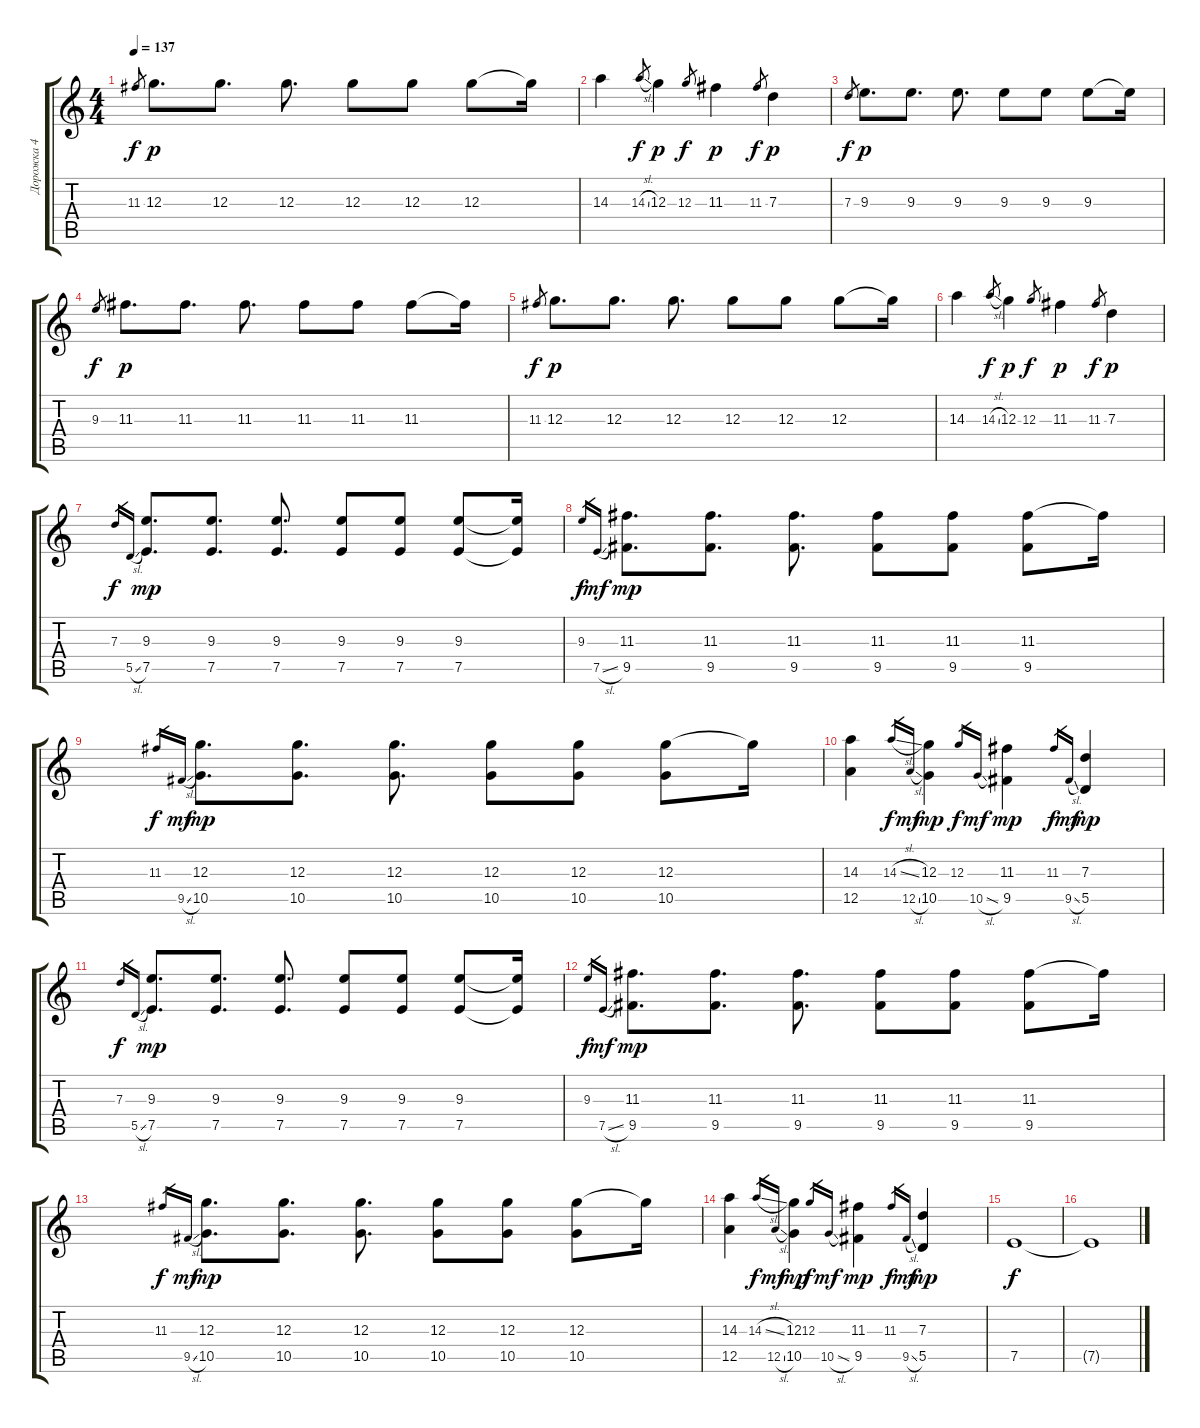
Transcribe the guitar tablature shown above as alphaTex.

\track ("Дорожка 4" "Дорожка 4") {instrument distortionguitar}
\staff {score tabs}
\tuning (E4 B3 G3 D3 A2 E2) {hide}
\ts (4 4)
\tempo 137
\clef g2
\ks c
11.3.8{gr dy f} 12.3.8{d dy p} 12.3.8{d} 12.3.8{d} 12.3.8 12.3.8 12.3.8 12.3{t}.16 |
14.3.4 14.3{sl}.8{gr dy f} 12.3.4{dy p} 12.3.8{gr dy f} 11.3.4{dy p} 11.3.8{gr dy f} 7.3.4{dy p} |
7.3.8{gr dy f} 9.3.8{d dy p} 9.3.8{d} 9.3.8{d} 9.3.8 9.3.8 9.3.8 9.3{t}.16 |
9.3.8{gr dy f} 11.3.8{d dy p} 11.3.8{d} 11.3.8{d} 11.3.8 11.3.8 11.3.8 11.3{t}.16 |
11.3.8{gr dy f} 12.3.8{d dy p} 12.3.8{d} 12.3.8{d} 12.3.8 12.3.8 12.3.8 12.3{t}.16 |
14.3.4 14.3{sl}.8{gr dy f} 12.3.4{dy p} 12.3.8{gr dy f} 11.3.4{dy p} 11.3.8{gr dy f} 7.3.4{dy p} |
7.3.16{gr dy f} 5.5{sl}.16{gr} (9.3 7.5).8{d dy mp} (9.3 7.5).8{d} (9.3 7.5).8{d} (9.3 7.5).8 (9.3 7.5).8 (9.3 7.5).8 (9.3{t} 7.5{t}).16 |
9.3.16{gr dy f} 7.5{sl}.16{gr dy mf} (11.3 9.5).8{d dy mp} (11.3 9.5).8{d} (11.3 9.5).8{d} (11.3 9.5).8 (11.3 9.5).8 (11.3 9.5).8 11.3{t}.16 |
11.3.16{gr dy f} 9.5{sl}.16{gr dy mf} (12.3 10.5).8{d dy mp} (12.3 10.5).8{d} (12.3 10.5).8{d} (12.3 10.5).8 (12.3 10.5).8 (12.3 10.5).8 12.3{t}.16 |
(14.3 12.5).4 14.3{sl}.16{gr dy f} 12.5{sl}.16{gr dy mf} (12.3 10.5).4{dy mp} 12.3.16{gr dy f} 10.5{sl}.16{gr dy mf} (11.3 9.5).4{dy mp} 11.3.16{gr dy f} 9.5{sl}.16{gr dy mf} (7.3 5.5).4{dy mp} |
7.3.16{gr dy f} 5.5{sl}.16{gr} (9.3 7.5).8{d dy mp} (9.3 7.5).8{d} (9.3 7.5).8{d} (9.3 7.5).8 (9.3 7.5).8 (9.3 7.5).8 (9.3{t} 7.5{t}).16 |
9.3.16{gr dy f} 7.5{sl}.16{gr dy mf} (11.3 9.5).8{d dy mp} (11.3 9.5).8{d} (11.3 9.5).8{d} (11.3 9.5).8 (11.3 9.5).8 (11.3 9.5).8 11.3{t}.16 |
11.3.16{gr dy f} 9.5{sl}.16{gr dy mf} (12.3 10.5).8{d dy mp} (12.3 10.5).8{d} (12.3 10.5).8{d} (12.3 10.5).8 (12.3 10.5).8 (12.3 10.5).8 12.3{t}.16 |
(14.3 12.5).4 14.3{sl}.16{gr dy f} 12.5{sl}.16{gr dy mf} (12.3 10.5).4{dy mp} 12.3.16{gr dy f} 10.5{sl}.16{gr dy mf} (11.3 9.5).4{dy mp} 11.3.16{gr dy f} 9.5{sl}.16{gr dy mf} (7.3 5.5).4{dy mp} |
7.5.1{dy f} |
7.5{t}.1
